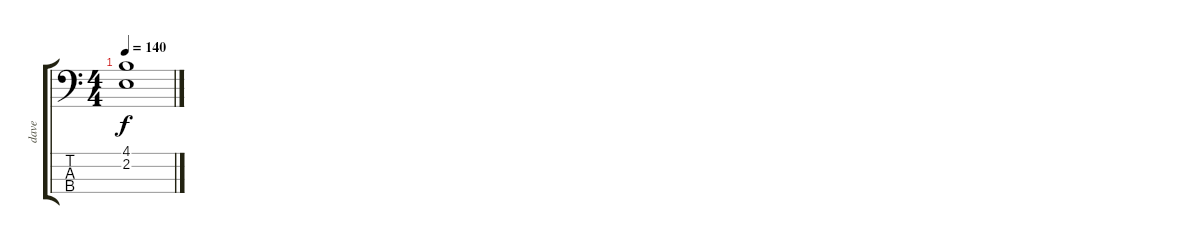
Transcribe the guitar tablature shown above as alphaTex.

\track ("dave" "dave") {instrument electricbasspick}
\staff {score tabs}
\tuning (G2 D2 A1 E1) {hide}
\ts (4 4)
\tempo 140
\clef f4
\ks c
(4.1 2.2).1{dy f}
